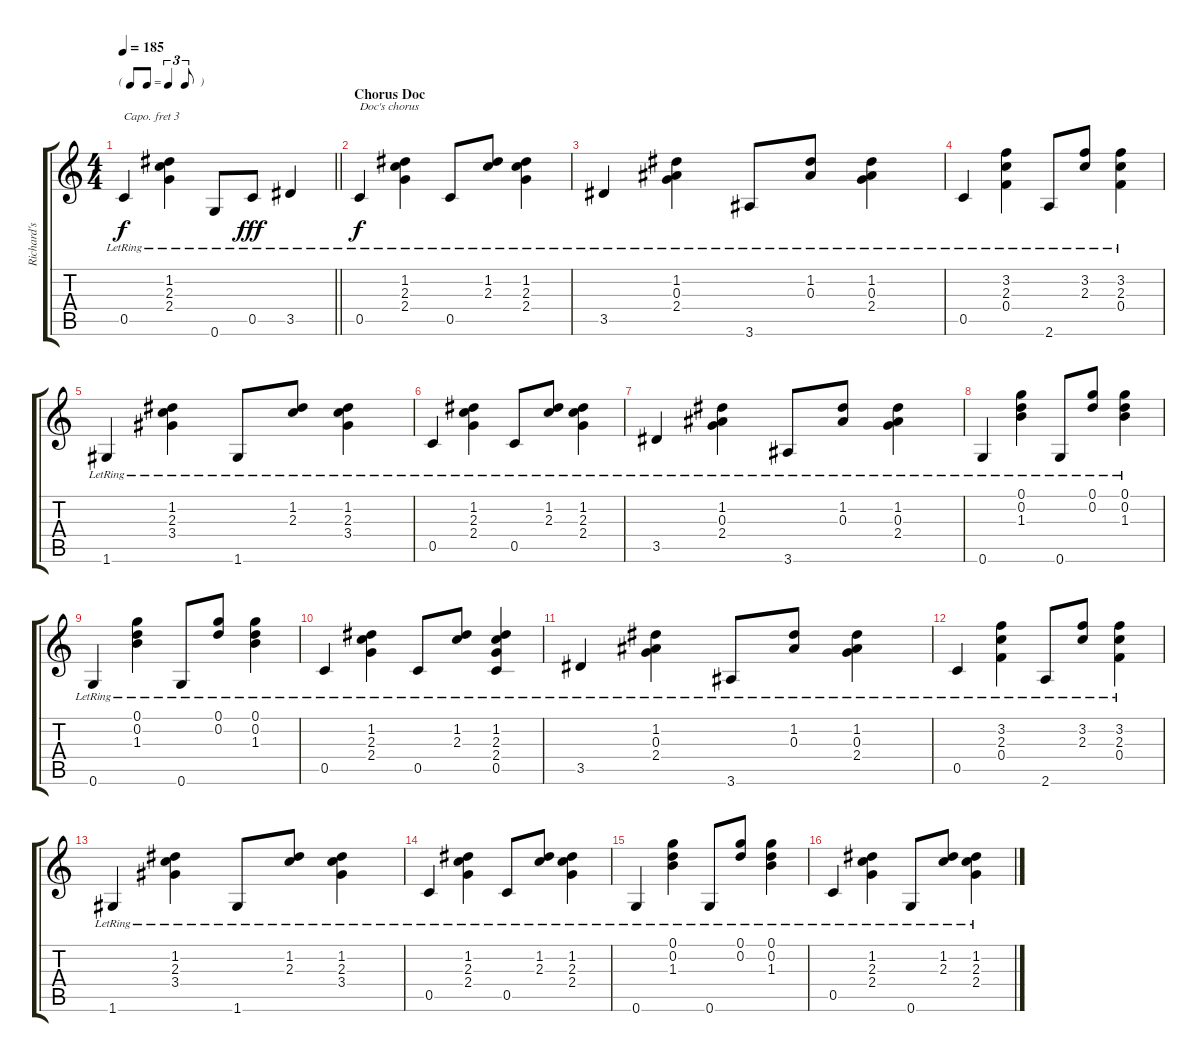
\track ("Richard's guitar" "Richard's ") {instrument acousticguitarnylon}
\staff {score tabs}
\capo 3
\tuning (E4 B3 G3 D3 A2 E2) {hide}
\ts (4 4)
\tf triplet8th
\tempo 185
\clef g2
\barLineRight lightlight
\ks c
0.5{lr}.4{dy f} (1.2{lr} 2.3{lr} 2.4{lr}).4 0.6{lr}.8 0.5{lr}.8{dy fff} 3.5{lr}.4 |
\section ("" "Chorus Doc")
0.5{lr}.4{txt "Doc's chorus" dy f} (1.2{lr} 2.3{lr} 2.4{lr}).4 0.5{lr}.8 (1.2{lr} 2.3{lr}).8 (1.2{lr} 2.3{lr} 2.4{lr}).4 |
3.5{lr}.4 (1.2{lr} 0.3{lr} 2.4{lr}).4 3.6{lr}.8 (1.2{lr} 0.3{lr}).8 (1.2{lr} 0.3{lr} 2.4{lr}).4 |
0.5{lr}.4 (3.2{lr} 2.3{lr} 0.4{lr}).4 2.6{lr}.8 (3.2{lr} 2.3{lr}).8 (3.2{lr} 2.3{lr} 0.4{lr}).4 |
1.6{lr}.4 (1.2{lr} 2.3{lr} 3.4{lr}).4 1.6{lr}.8 (1.2{lr} 2.3{lr}).8 (1.2{lr} 2.3{lr} 3.4{lr}).4 |
0.5{lr}.4 (1.2{lr} 2.3{lr} 2.4{lr}).4 0.5{lr}.8 (1.2{lr} 2.3{lr}).8 (1.2{lr} 2.3{lr} 2.4{lr}).4 |
3.5{lr}.4 (1.2{lr} 0.3{lr} 2.4{lr}).4 3.6{lr}.8 (1.2{lr} 0.3{lr}).8 (1.2{lr} 0.3{lr} 2.4{lr}).4 |
0.6{lr}.4 (0.1{lr} 0.2{lr} 1.3{lr}).4 0.6{lr}.8 (0.1{lr} 0.2{lr}).8 (0.1{lr} 0.2{lr} 1.3{lr}).4 |
0.6{lr}.4 (0.1{lr} 0.2{lr} 1.3{lr}).4 0.6{lr}.8 (0.1{lr} 0.2{lr}).8 (0.1{lr} 0.2{lr} 1.3{lr}).4 |
0.5{lr}.4 (1.2{lr} 2.3{lr} 2.4{lr}).4 0.5{lr}.8 (1.2{lr} 2.3{lr}).8 (1.2{lr} 2.3{lr} 2.4{lr} 0.5{lr}).4 |
3.5{lr}.4 (1.2{lr} 0.3{lr} 2.4{lr}).4 3.6{lr}.8 (1.2{lr} 0.3{lr}).8 (1.2{lr} 0.3{lr} 2.4{lr}).4 |
0.5{lr}.4 (3.2{lr} 2.3{lr} 0.4{lr}).4 2.6{lr}.8 (3.2{lr} 2.3{lr}).8 (3.2{lr} 2.3{lr} 0.4{lr}).4 |
1.6{lr}.4 (1.2{lr} 2.3{lr} 3.4{lr}).4 1.6{lr}.8 (1.2{lr} 2.3{lr}).8 (1.2{lr} 2.3{lr} 3.4{lr}).4 |
0.5{lr}.4 (1.2{lr} 2.3{lr} 2.4{lr}).4 0.5{lr}.8 (1.2{lr} 2.3{lr}).8 (1.2{lr} 2.3{lr} 2.4{lr}).4 |
0.6{lr}.4 (0.1{lr} 0.2{lr} 1.3{lr}).4 0.6{lr}.8 (0.1{lr} 0.2{lr}).8 (0.1{lr} 0.2{lr} 1.3{lr}).4 |
0.5{lr}.4 (1.2{lr} 2.3{lr} 2.4{lr}).4 0.6{lr}.8 (1.2{lr} 2.3{lr}).8 (1.2{lr} 2.3{lr} 2.4{lr}).4
